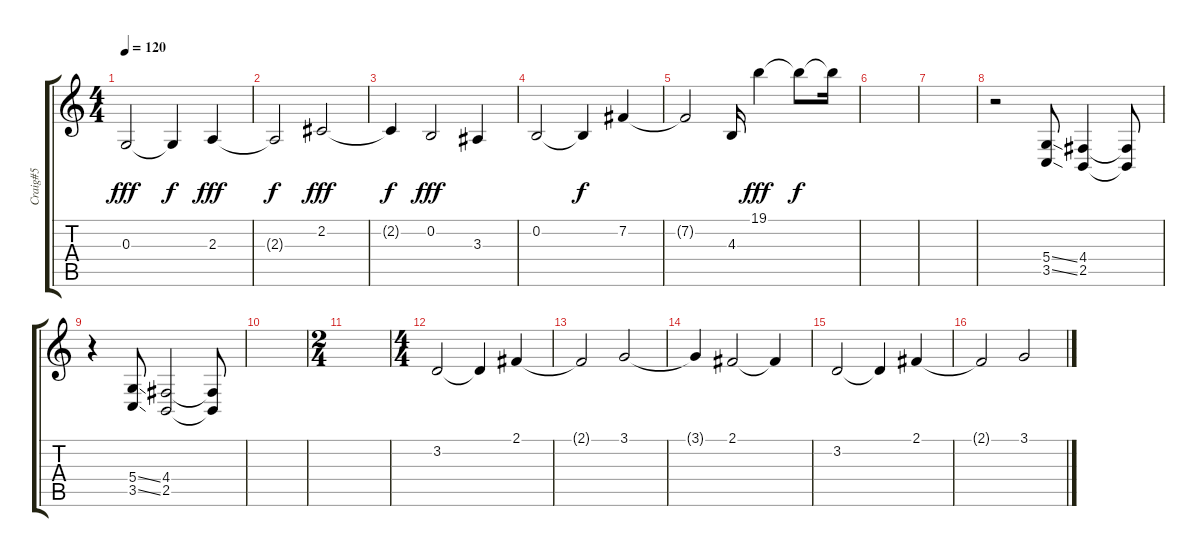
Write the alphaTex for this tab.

\track ("Craig#5" "Craig#5") {instrument acousticgrandpiano}
\staff {score tabs}
\tuning (E4 B3 G3 D3 A2 E2) {hide}
\ts (4 4)
\tempo 120
\clef g2
\ks c
0.3.2{dy fff} 0.3{t}.4{dy f} 2.3.4{dy fff} |
2.3{t}.2{dy f} 2.2.2{dy fff} |
2.2{t}.4{dy f} 0.2.2{dy fff} 3.3.4 |
0.2.2 0.2{t}.4{dy f} 7.2.4 |
7.2{t}.2 4.3.16{instrument acousticgrandpiano} 19.1.4{dy fff} 19.1{t}.8{dy f} 19.1{t}.16 |
|
|
r.2 (5.4{ss} 3.5{ss}).8 (4.4 2.5).4 (4.4{t} 2.5{t}).8 |
r.4 (5.4{ss} 3.5{ss}).8 (4.4 2.5).2 (4.4{t} 2.5{t}).8 |
|
\ts (2 4)
|
\ts (4 4)
3.2.2 3.2{t}.4 2.1.4 |
2.1{t}.2 3.1.2 |
3.1{t}.4 2.1.2 2.1{t}.4 |
3.2.2 3.2{t}.4 2.1.4 |
2.1{t}.2 3.1.2
